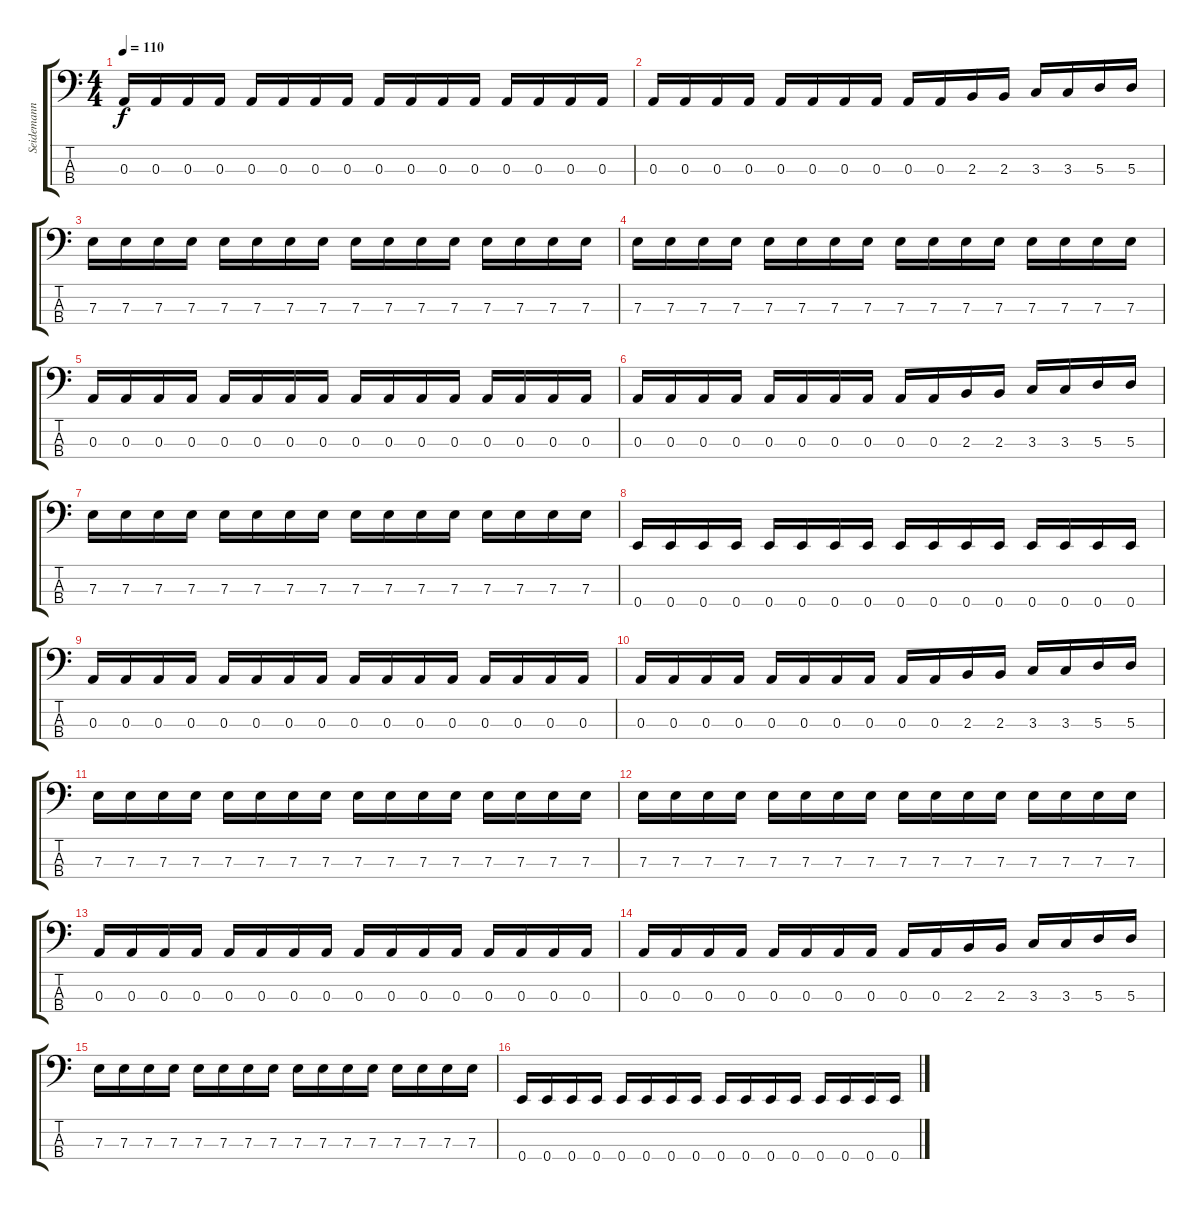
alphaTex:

\track ("Seidemann" "Seidemann") {instrument electricbasspick}
\staff {score tabs}
\tuning (G2 D2 A1 E1) {hide}
\ts (4 4)
\tempo 110
\clef f4
\ks c
0.3.16{dy f} 0.3.16 0.3.16 0.3.16 0.3.16 0.3.16 0.3.16 0.3.16 0.3.16 0.3.16 0.3.16 0.3.16 0.3.16 0.3.16 0.3.16 0.3.16 |
0.3.16 0.3.16 0.3.16 0.3.16 0.3.16 0.3.16 0.3.16 0.3.16 0.3.16 0.3.16 2.3.16 2.3.16 3.3.16 3.3.16 5.3.16 5.3.16 |
7.3.16 7.3.16 7.3.16 7.3.16 7.3.16 7.3.16 7.3.16 7.3.16 7.3.16 7.3.16 7.3.16 7.3.16 7.3.16 7.3.16 7.3.16 7.3.16 |
7.3.16 7.3.16 7.3.16 7.3.16 7.3.16 7.3.16 7.3.16 7.3.16 7.3.16 7.3.16 7.3.16 7.3.16 7.3.16 7.3.16 7.3.16 7.3.16 |
0.3.16 0.3.16 0.3.16 0.3.16 0.3.16 0.3.16 0.3.16 0.3.16 0.3.16 0.3.16 0.3.16 0.3.16 0.3.16 0.3.16 0.3.16 0.3.16 |
0.3.16 0.3.16 0.3.16 0.3.16 0.3.16 0.3.16 0.3.16 0.3.16 0.3.16 0.3.16 2.3.16 2.3.16 3.3.16 3.3.16 5.3.16 5.3.16 |
7.3.16 7.3.16 7.3.16 7.3.16 7.3.16 7.3.16 7.3.16 7.3.16 7.3.16 7.3.16 7.3.16 7.3.16 7.3.16 7.3.16 7.3.16 7.3.16 |
0.4.16 0.4.16 0.4.16 0.4.16 0.4.16 0.4.16 0.4.16 0.4.16 0.4.16 0.4.16 0.4.16 0.4.16 0.4.16 0.4.16 0.4.16 0.4.16 |
0.3.16 0.3.16 0.3.16 0.3.16 0.3.16 0.3.16 0.3.16 0.3.16 0.3.16 0.3.16 0.3.16 0.3.16 0.3.16 0.3.16 0.3.16 0.3.16 |
0.3.16 0.3.16 0.3.16 0.3.16 0.3.16 0.3.16 0.3.16 0.3.16 0.3.16 0.3.16 2.3.16 2.3.16 3.3.16 3.3.16 5.3.16 5.3.16 |
7.3.16 7.3.16 7.3.16 7.3.16 7.3.16 7.3.16 7.3.16 7.3.16 7.3.16 7.3.16 7.3.16 7.3.16 7.3.16 7.3.16 7.3.16 7.3.16 |
7.3.16 7.3.16 7.3.16 7.3.16 7.3.16 7.3.16 7.3.16 7.3.16 7.3.16 7.3.16 7.3.16 7.3.16 7.3.16 7.3.16 7.3.16 7.3.16 |
0.3.16 0.3.16 0.3.16 0.3.16 0.3.16 0.3.16 0.3.16 0.3.16 0.3.16 0.3.16 0.3.16 0.3.16 0.3.16 0.3.16 0.3.16 0.3.16 |
0.3.16 0.3.16 0.3.16 0.3.16 0.3.16 0.3.16 0.3.16 0.3.16 0.3.16 0.3.16 2.3.16 2.3.16 3.3.16 3.3.16 5.3.16 5.3.16 |
7.3.16 7.3.16 7.3.16 7.3.16 7.3.16 7.3.16 7.3.16 7.3.16 7.3.16 7.3.16 7.3.16 7.3.16 7.3.16 7.3.16 7.3.16 7.3.16 |
0.4.16 0.4.16 0.4.16 0.4.16 0.4.16 0.4.16 0.4.16 0.4.16 0.4.16 0.4.16 0.4.16 0.4.16 0.4.16 0.4.16 0.4.16 0.4.16
